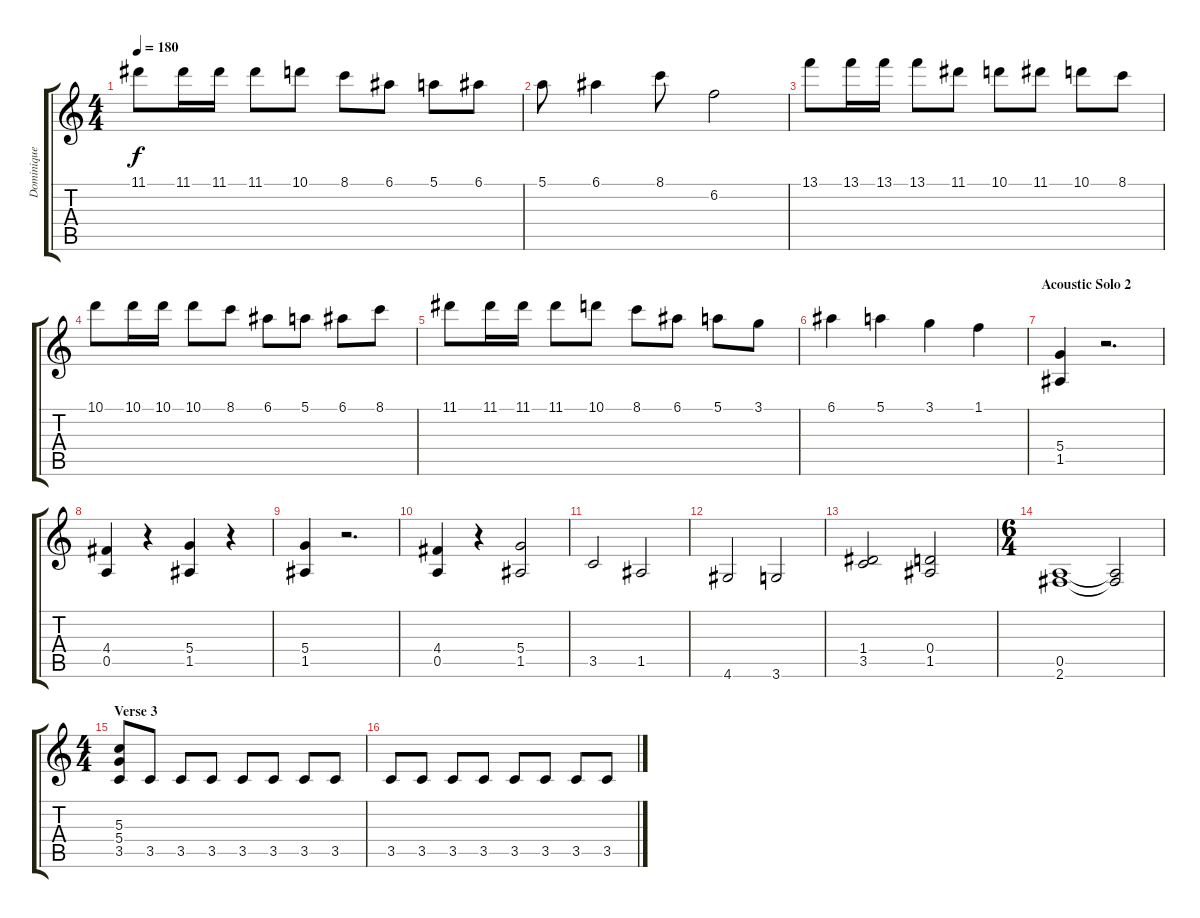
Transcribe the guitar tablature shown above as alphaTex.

\track ("Dominique Leurquin " "Dominique ") {instrument distortionguitar}
\staff {score tabs}
\tuning (E4 B3 G3 D3 A2 E2) {hide}
\ts (4 4)
\tempo 180
\clef g2
\ks c
11.1.8{dy f} 11.1.16 11.1.16 11.1.8 10.1.8 8.1.8 6.1.8 5.1.8 6.1.8 |
5.1.8 6.1.4 8.1.8 6.2.2 |
13.1.8 13.1.16 13.1.16 13.1.8 11.1.8 10.1.8 11.1.8 10.1.8 8.1.8 |
10.1.8 10.1.16 10.1.16 10.1.8 8.1.8 6.1.8 5.1.8 6.1.8 8.1.8 |
11.1.8 11.1.16 11.1.16 11.1.8 10.1.8 8.1.8 6.1.8 5.1.8 3.1.8 |
6.1.4 5.1.4 3.1.4 1.1.4 |
\section ("" "Acoustic Solo 2")
(5.4 1.5).4{volume 13 balance 13 instrument distortionguitar} r.2{d} |
(4.4 0.5).4 r.4 (5.4 1.5).4 r.4 |
(5.4 1.5).4 r.2{d} |
(4.4 0.5).4 r.4 (5.4 1.5).2 |
3.5.2 1.5.2 |
4.6.2 3.6.2 |
(1.4 3.5).2 (0.4 1.5).2 |
\ts (6 4)
(0.5 2.6).1 (0.5{t} 2.6{t}).2 |
\ts (4 4)
\section ("" "Verse 3")
(5.3 5.4 3.5).8 3.5.8 3.5.8 3.5.8 3.5.8 3.5.8 3.5.8 3.5.8 |
3.5.8 3.5.8 3.5.8 3.5.8 3.5.8 3.5.8 3.5.8 3.5.8
